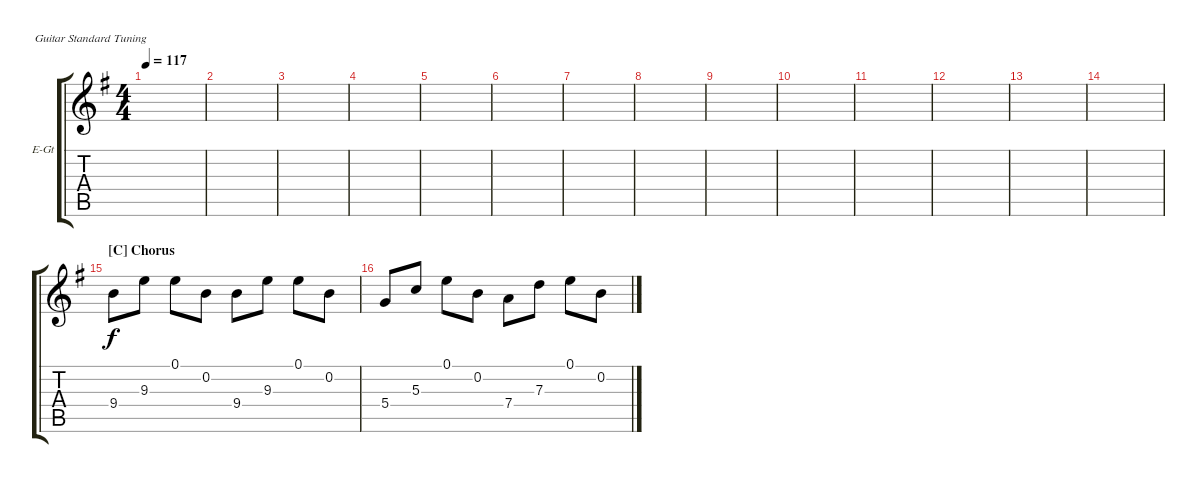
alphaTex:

\defaultSystemsLayout 4
\bracketExtendMode groupsimilarinstruments
\firstSystemTrackNameOrientation horizontal
\otherSystemsTrackNameOrientation horizontal
\track ("Guitar 1" "E-Gt") {instrument distortionguitar}
\staff {score tabs}
\tuning (E4 B3 G3 D3 A2 E2)
\ts (4 4)
\tempo 117
\clef g2
\scale
1.03909
\ks g
|
\scale
0.960908 |
\scale
1.03909 |
\scale
0.960908 |
\scale
1.03909 |
\scale
0.960908 |
\scale
1.03909 |
\scale
0.960908 |
\scale
1.03909 |
\scale
0.960908 |
\scale
1.03909 |
\scale
0.960908 |
\scale
1.03909 |
\scale
0.960908 |
\section ("C" "Chorus")
\scale
1.03909 9.4.8 9.3.8 0.1.8 0.2.8 9.4.8 9.3.8 0.1.8 0.2.8 |
\scale
0.960908 5.4.8 5.3.8 0.1.8 0.2.8 7.4.8 7.3.8 0.1.8 0.2.8
